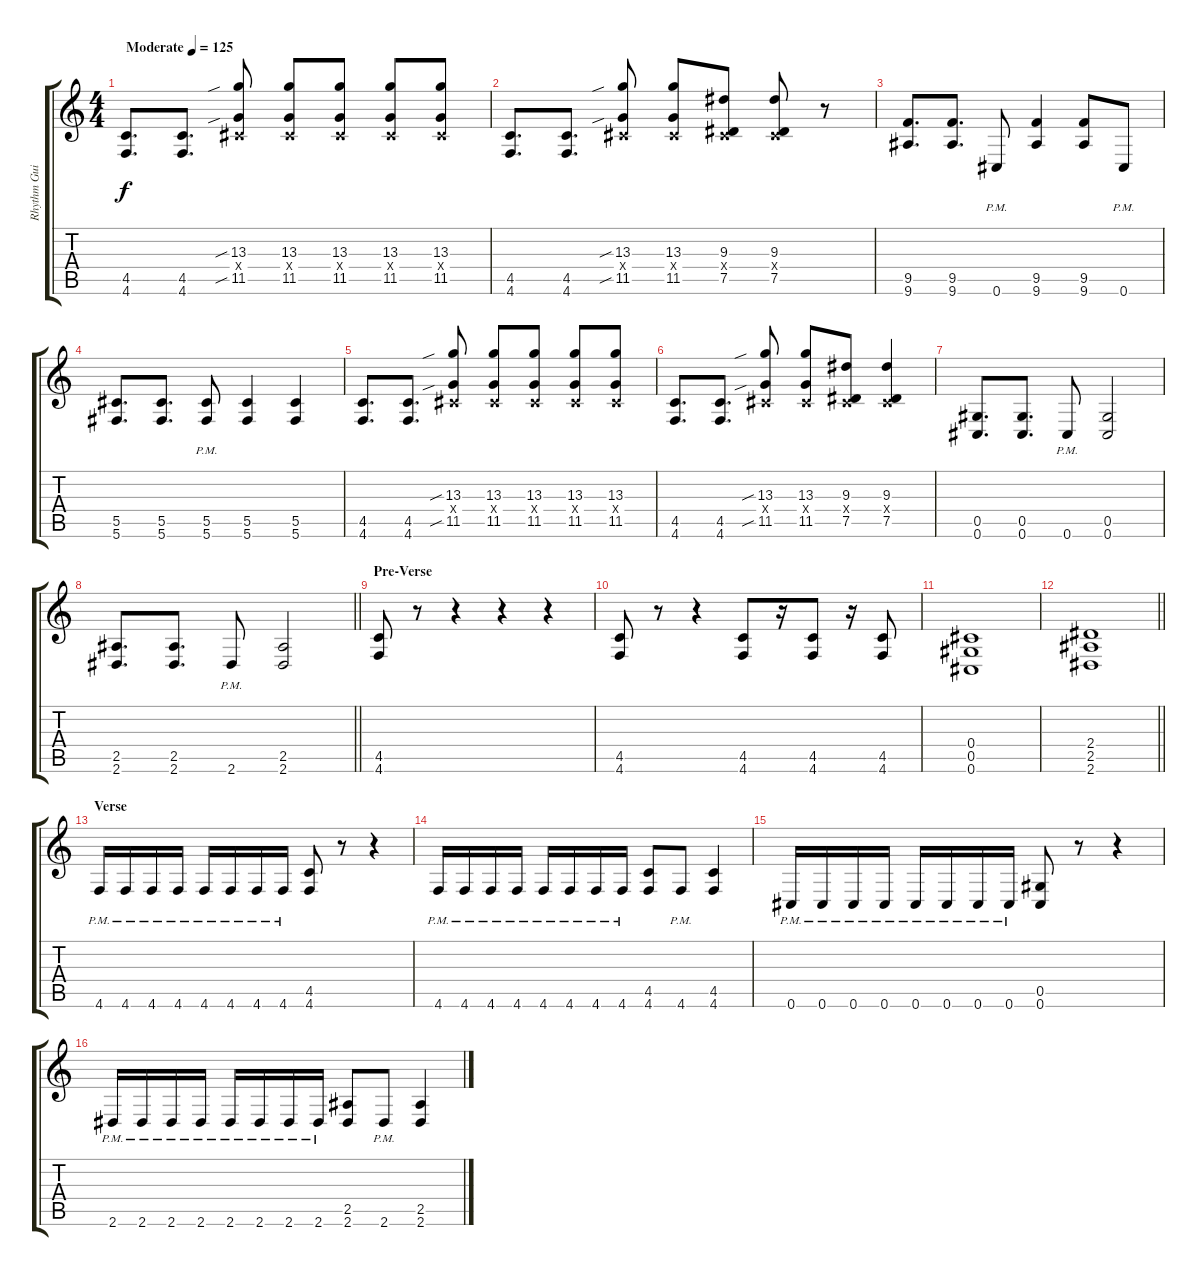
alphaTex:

\track ("Rhythm Guitar" "Rhythm Gui") {instrument overdrivenguitar}
\staff {score tabs}
\tuning (Eb4 Bb3 Gb3 Db3 Ab2 Db2) {hide}
\ts (4 4)
\tempo (125 "Moderate")
\clef g2
\ks c
(4.5 4.6).8{d dy f instrument overdrivenguitar} (4.5 4.6).8{d} (13.3{sib} 0.4{x} 11.5{sib}).8 (13.3 0.4{x} 11.5).8 (13.3 0.4{x} 11.5).8 (13.3 0.4{x} 11.5).8 (13.3 0.4{x} 11.5).8 |
(4.5 4.6).8{d} (4.5 4.6).8{d} (13.3{sib} 0.4{x} 11.5{sib}).8 (13.3 0.4{x} 11.5).8 (9.3 0.4{x} 7.5).8 (9.3 0.4{x} 7.5).8 r.8 |
(9.5 9.6).8{d} (9.5 9.6).8{d} 0.6{pm}.8 (9.5 9.6).4 (9.5 9.6).8 0.6{pm}.8 |
(5.5 5.6).8{d} (5.5 5.6).8{d} (5.5{pm} 5.6{pm}).8 (5.5 5.6).4 (5.5 5.6).4 |
(4.5 4.6).8{d} (4.5 4.6).8{d} (13.3{sib} 0.4{x} 11.5{sib}).8 (13.3 0.4{x} 11.5).8 (13.3 0.4{x} 11.5).8 (13.3 0.4{x} 11.5).8 (13.3 0.4{x} 11.5).8 |
(4.5 4.6).8{d} (4.5 4.6).8{d} (13.3{sib} 0.4{x} 11.5{sib}).8 (13.3 0.4{x} 11.5).8 (9.3 0.4{x} 7.5).8 (9.3 0.4{x} 7.5).4 |
(0.5 0.6).8{d} (0.5 0.6).8{d} 0.6{pm}.8 (0.5 0.6).2 |
\barLineRight lightlight
(2.5 2.6).8{d} (2.5 2.6).8{d} 2.6{pm}.8 (2.5 2.6).2 |
\section ("" "Pre-Verse")
(4.5 4.6).8 r.8 r.4 r.4 r.4 |
(4.5 4.6).8 r.8 r.4 (4.5 4.6).8 r.16 (4.5 4.6).8 r.16 (4.5 4.6).8 |
(0.4 0.5 0.6).1 |
\barLineRight lightlight
(2.4 2.5 2.6).1 |
\section ("" "Verse")
4.6{pm}.16 4.6{pm}.16 4.6{pm}.16 4.6{pm}.16 4.6{pm}.16 4.6{pm}.16 4.6{pm}.16 4.6{pm}.16 (4.5 4.6).8 r.8 r.4 |
4.6{pm}.16 4.6{pm}.16 4.6{pm}.16 4.6{pm}.16 4.6{pm}.16 4.6{pm}.16 4.6{pm}.16 4.6{pm}.16 (4.5 4.6).8 4.6{pm}.8 (4.5 4.6).4 |
0.6{pm}.16 0.6{pm}.16 0.6{pm}.16 0.6{pm}.16 0.6{pm}.16 0.6{pm}.16 0.6{pm}.16 0.6{pm}.16 (0.5 0.6).8 r.8 r.4 |
2.6{pm}.16 2.6{pm}.16 2.6{pm}.16 2.6{pm}.16 2.6{pm}.16 2.6{pm}.16 2.6{pm}.16 2.6{pm}.16 (2.5 2.6).8 2.6{pm}.8 (2.5 2.6).4
